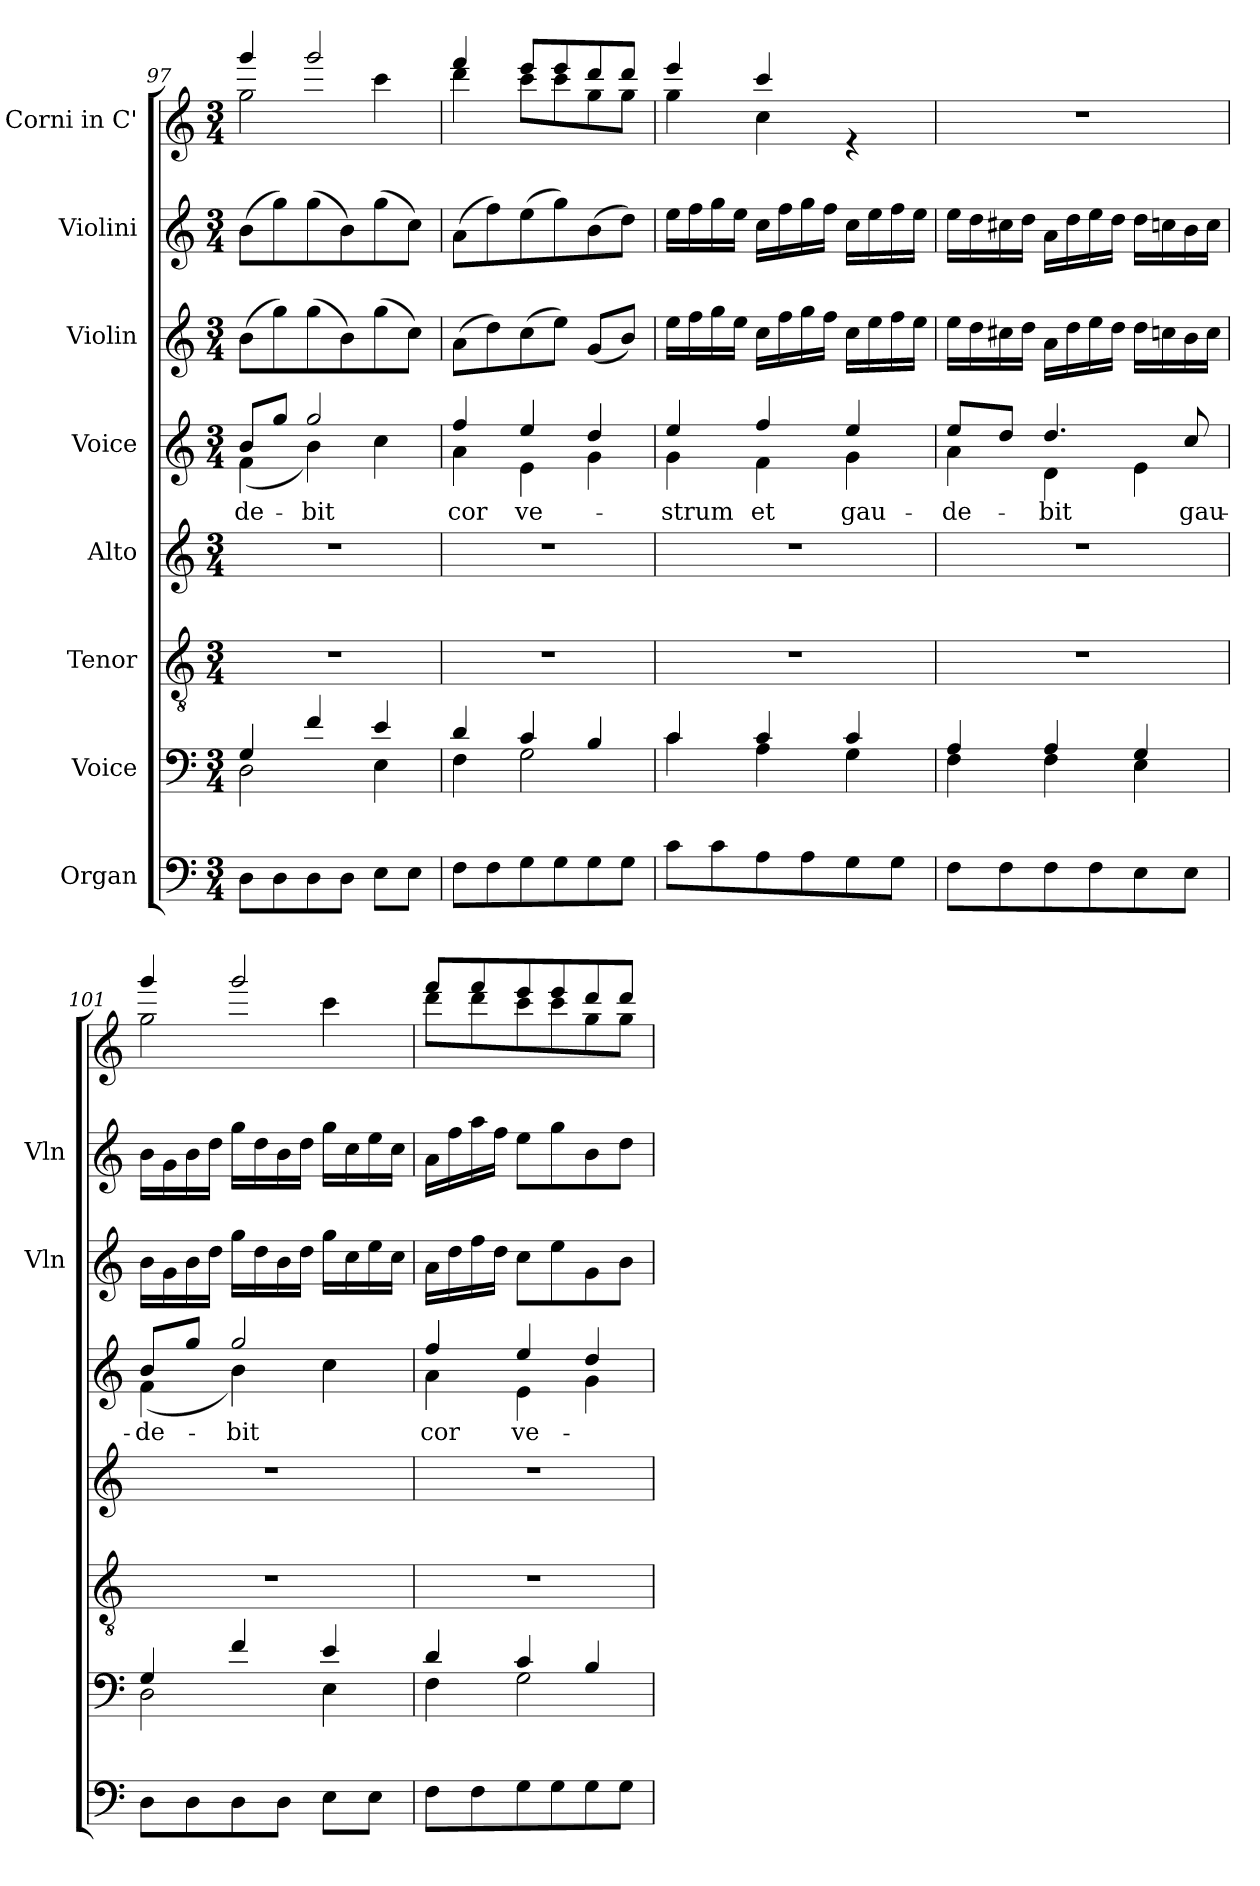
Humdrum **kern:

**kern	**kern	**kern	**kern	**kern	**text	**kern	**kern	**kern
*part8	*part7	*part6	*part5	*part4	*part4	*part3	*part2	*part1
*staff8	*staff7	*staff6	*staff5	*staff4	*staff4	*staff3	*staff2	*staff1
*I"Organ	*I"Voice	*I"Tenor	*I"Alto	*I"Voice	*	*I"Violin	*I"Violini	*I"Corni in C'
*	*	*	*	*	*	*I'Vln	*I'Vln	*
*clefF4	*clefF4	*clefGv2	*clefG2	*clefG2	*	*clefG2	*clefG2	*clefG2
*	*	*	*	*	*	*	*	*ITrd7c12
*k[]	*k[]	*k[]	*k[]	*k[]	*	*k[]	*k[]	*k[]
*M3/4	*M3/4	*M3/4	*M3/4	*M3/4	*	*M3/4	*M3/4	*M3/4
=97	=97	=97	=97	=97	=97	=97	=97	=97
*	*^	*	*	*	*	*	*	*
!	!	!	!	!	!	!LO:LY:b	!	!	!
*	*	*	*	*	*^	*	*	*	*^
8D\L	4G/	2D\	2.r	2.r	8b/L	(4f\	-de-	(8b\L	(8b\L	4gg/	2g\
8D\	.	.	.	.	8gg/J	.	.	8gg\)	8gg\)	.	.
!	!	!	!	!	!	!	!LO:LY:b	!	!	!	!
8D\	4f/	.	.	.	2gg/	4b\)	-bit	(8gg\	(8gg\	2gg/	.
8D\J	.	.	.	.	.	.	.	8b\)	8b\)	.	.
8E\L	4e/	4E\	.	.	.	4cc\	.	(8gg\	(8gg\	.	4cc\
8E\J	.	.	.	.	.	.	.	8cc\J)	8cc\J)	.	.
=98	=98	=98	=98	=98	=98	=98	=98	=98	=98	=98	=98
!	!	!	!	!	!	!	!LO:LY:b	!	!	!	!
8F\L	4d/	4F\	2.r	2.r	4ff/	4a\	cor	(8a\L	(8a\L	4ff/	4dd\
8F\	.	.	.	.	.	.	.	8dd\)	8ff\)	.	.
!	!	!	!	!	!	!	!LO:LY:b	!	!	!	!
8G\	4c/	2G\	.	.	4ee/	4e\	ve-	(8cc\	(8ee\	8ee/L	8cc\L
8G\	.	.	.	.	.	.	.	8ee\J)	8gg\)	8ee/	8cc\
8G\	4B/	.	.	.	4dd/	4g\	.	(8g/L	(8b\	8dd/	8g\
8G\J	.	.	.	.	.	.	.	8b/J)	8dd\J)	8dd/J	8g\J
=99	=99	=99	=99	=99	=99	=99	=99	=99	=99	=99	=99
!	!	!	!	!	!	!	!LO:LY:b	!	!	!	!
8c\L	4c/	4c\	2.r	2.r	4ee/	4g\	-strum	16ee\LL	16ee\LL	4ee/	4g\
.	.	.	.	.	.	.	.	16ff\	16ff\	.	.
8c\	.	.	.	.	.	.	.	16gg\	16gg\	.	.
.	.	.	.	.	.	.	.	16ee\JJ	16ee\JJ	.	.
!	!	!	!	!	!	!	!LO:LY:b	!	!	!	!
8A\	4c/	4A\	.	.	4ff/	4f\	et	16cc\LL	16cc\LL	4cc/	4c\
.	.	.	.	.	.	.	.	16ff\	16ff\	.	.
8A\	.	.	.	.	.	.	.	16gg\	16gg\	.	.
.	.	.	.	.	.	.	.	16ff\JJ	16ff\JJ	.	.
!	!	!	!	!	!	!	!LO:LY:b	!	!	!	!
8G\	4c/	4G\	.	.	4ee/	4g\	gau-	16cc\LL	16cc\LL	4re	4ryy
.	.	.	.	.	.	.	.	16ee\	16ee\	.	.
8G\J	.	.	.	.	.	.	.	16ff\	16ff\	.	.
.	.	.	.	.	.	.	.	16ee\JJ	16ee\JJ	.	.
*	*	*	*	*	*	*	*	*	*	*v	*v
!!LO:LB:g=z
=100	=100	=100	=100	=100	=100	=100	=100	=100	=100	=100
!	!	!	!	!	!	!	!LO:LY:b	!	!	!
8F\L	4A/	4F\	2.r	2.r	8ee/L	4a\	-de-	16ee\LL	16ee\LL	2.r
.	.	.	.	.	.	.	.	16dd\	16dd\	.
8F\	.	.	.	.	8dd/J	.	.	16cc#X\	16cc#X\	.
.	.	.	.	.	.	.	.	16dd\JJ	16dd\JJ	.
!	!	!	!	!	!	!	!LO:LY:b	!	!	!
8F\	4A/	4F\	.	.	4.dd/	4d\	-bit	16a\LL	16a\LL	.
.	.	.	.	.	.	.	.	16dd\	16dd\	.
8F\	.	.	.	.	.	.	.	16ee\	16ee\	.
.	.	.	.	.	.	.	.	16dd\JJ	16dd\JJ	.
8E\	4G/	4E\	.	.	.	4e\	.	16dd\LL	16dd\LL	.
.	.	.	.	.	.	.	.	16ccn\	16ccn\	.
!	!	!	!	!	!	!	!LO:LY:b	!	!	!
8E\J	.	.	.	.	8cc/	.	gau-	16b\	16b\	.
.	.	.	.	.	.	.	.	16cc\JJ	16cc\JJ	.
=101	=101	=101	=101	=101	=101	=101	=101	=101	=101	=101
!	!	!	!	!	!	!	!LO:LY:b	!	!	!
*	*	*	*	*	*	*	*	*	*	*^
8D\L	4G/	2D\	2.r	2.r	8b/L	(4f\	-de-	16b\LL	16b\LL	4gg/	2g\
.	.	.	.	.	.	.	.	16g\	16g\	.	.
8D\	.	.	.	.	8gg/J	.	.	16b\	16b\	.	.
.	.	.	.	.	.	.	.	16dd\JJ	16dd\JJ	.	.
!	!	!	!	!	!	!	!LO:LY:b	!	!	!	!
8D\	4f/	.	.	.	2gg/	4b\)	-bit	16gg\LL	16gg\LL	2gg/	.
.	.	.	.	.	.	.	.	16dd\	16dd\	.	.
8D\J	.	.	.	.	.	.	.	16b\	16b\	.	.
.	.	.	.	.	.	.	.	16dd\JJ	16dd\JJ	.	.
8E\L	4e/	4E\	.	.	.	4cc\	.	16gg\LL	16gg\LL	.	4cc\
.	.	.	.	.	.	.	.	16cc\	16cc\	.	.
8E\J	.	.	.	.	.	.	.	16ee\	16ee\	.	.
.	.	.	.	.	.	.	.	16cc\JJ	16cc\JJ	.	.
=102	=102	=102	=102	=102	=102	=102	=102	=102	=102	=102	=102
!	!	!	!	!	!	!	!LO:LY:b	!	!	!	!
8F\L	4d/	4F\	2.r	2.r	4ff/	4a\	cor	16a\LL	16a\LL	8ff/L	8dd\L
.	.	.	.	.	.	.	.	16dd\	16ff\	.	.
8F\	.	.	.	.	.	.	.	16ff\	16aa\	8ff/	8dd\
.	.	.	.	.	.	.	.	16dd\JJ	16ff\JJ	.	.
!	!	!	!	!	!	!	!LO:LY:b	!	!	!	!
8G\	4c/	2G\	.	.	4ee/	4e\	ve-	8cc\L	8ee\L	8ee/	8cc\
8G\	.	.	.	.	.	.	.	8ee\	8gg\	8ee/	8cc\
8G\	4B/	.	.	.	4dd/	4g\	.	8g\	8b\	8dd/	8g\
8G\J	.	.	.	.	.	.	.	8b\J	8dd\J	8dd/J	8g\J
*	*v	*v	*	*	*v	*v	*	*	*	*v	*v
=	=	=	=	=	=	=	=	=
*-	*-	*-	*-	*-	*-	*-	*-	*-
